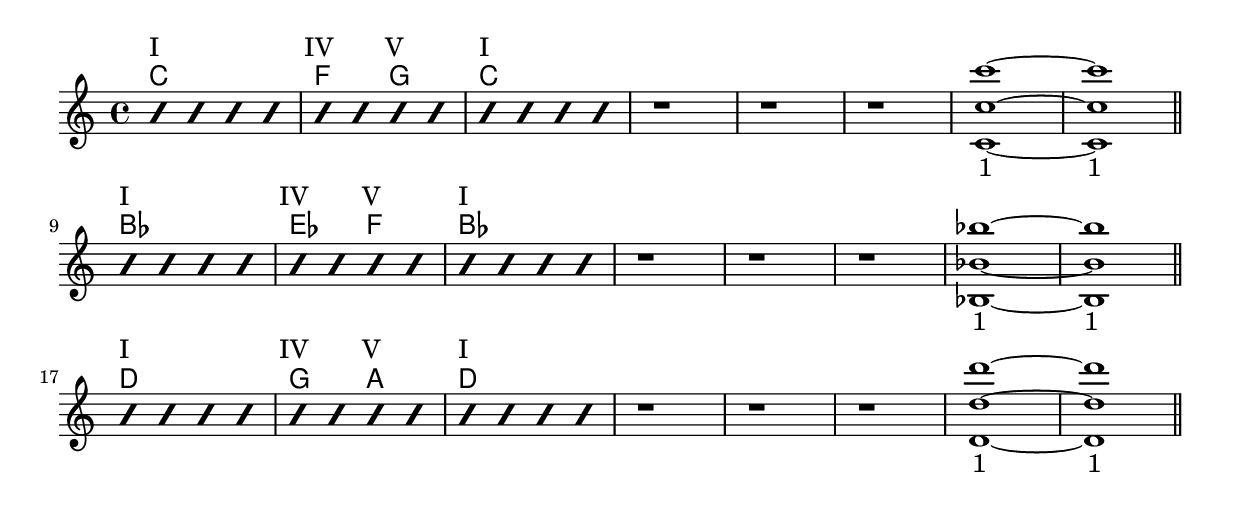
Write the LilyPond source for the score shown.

\version "2.18.2"
rs = {
  \once \override Rest.stencil = #ly:percent-repeat-item-interface::beat-slash
  \once \override Rest.thickness = #0.48
  \once \override Rest.slope = #1.7
  r4
}
% Function to print a specified number of slashes
comp = #(define-music-function (parser location count) (integer?)
  #{
    \override Rest.stencil = #ly:percent-repeat-item-interface::beat-slash
    \override Rest.thickness = #0.48
    \override Rest.slope = #1.7
    \repeat unfold $count { r4 }
    \revert Rest.stencil
  #}
)
\paper {
  indent = 0\cm
  \context {}
}
\score {
  <<
    \new ChordNames = "chords" {
      \chordmode { c1 f2 g2 \set chordChanges = ##t \repeat unfold 6 c1 } \break
      \chordmode { bes1 ees2 f2 \set chordChanges = ##t \repeat unfold 6 bes1 } \break
      \chordmode { d1 g2 a2 \set chordChanges = ##t \repeat unfold 6 d1 } \break
    }
    \new Lyrics \lyrics \with { alignAboveContext = "chords" } {
      I1 IV2 V I1 \repeat unfold 5 _ \break
      I1 IV2 V I1 \repeat unfold 5 _ \break
      I1 IV2 V I1 \repeat unfold 5 _
    }
    \new Staff = "staff" {
      \new Voice = "melody" {
        \relative c' { \key c \major \comp #12 r1 r1 r1 <c c' c'>~  <c c' c'> \bar "||"} \break
        \relative c' { \key c \major \comp #12 r1 r1 r1 <bes bes' bes'>~  <bes bes' bes'> \bar "||"} \break
        \relative c' { \key c \major \comp #12 r1 r1 r1 <d d' d'>~  <d d' d'> \bar "||"}
      }
    }
    \new Lyrics \lyrics {
       \repeat unfold 6 _ \markup{1} \markup{1} \break
       \repeat unfold 6 _ \markup{1} \markup{1} \break
       \repeat unfold 6 _ \markup{1} \markup{1}
    }
  >>
}